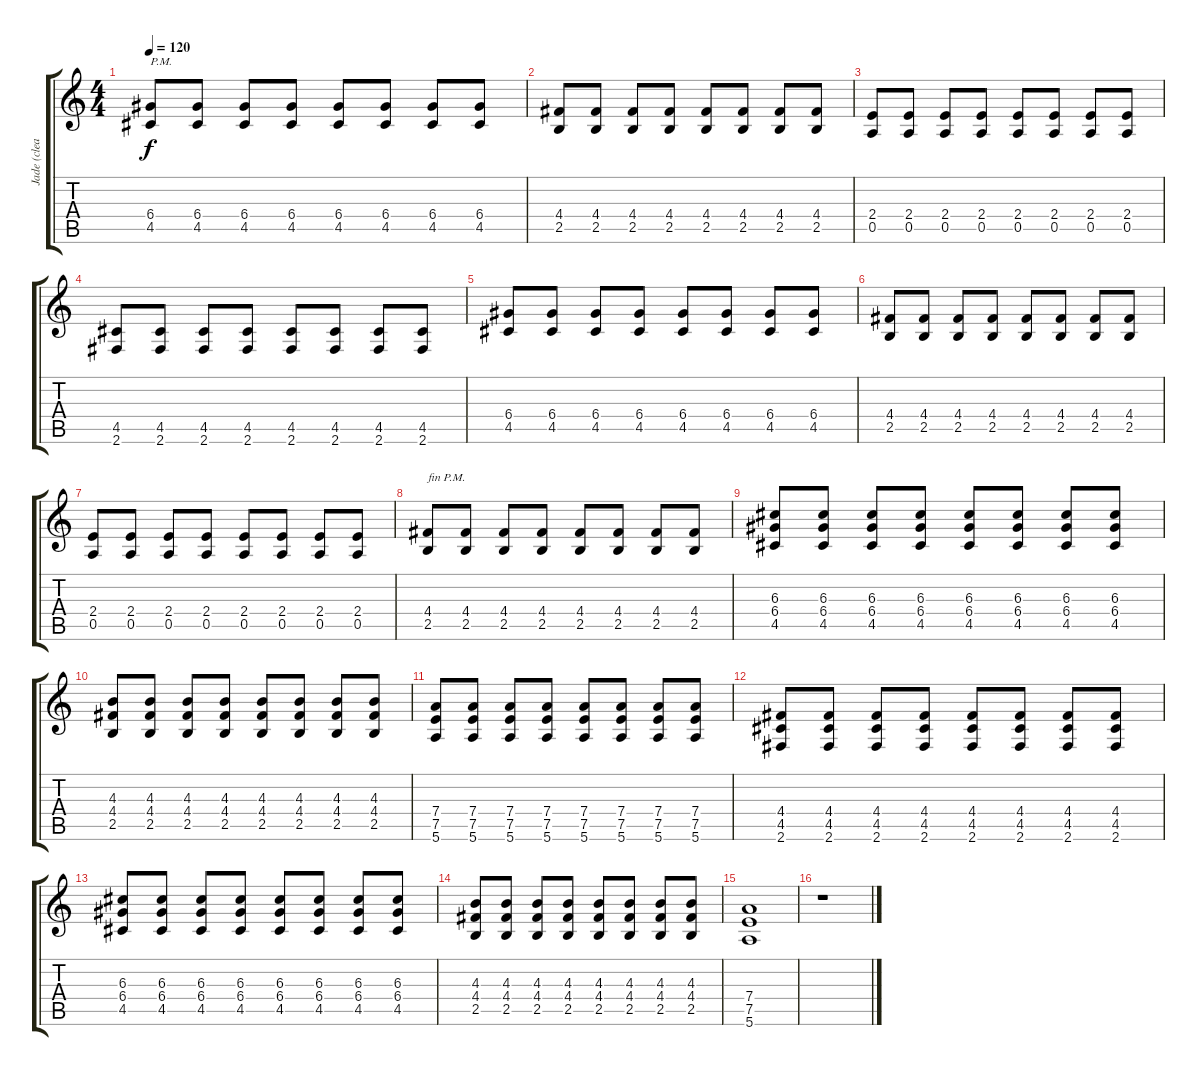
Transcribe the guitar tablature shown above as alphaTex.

\track ("Jade (clean guitare)" "Jade (clea") {instrument electricguitarclean}
\staff {score tabs}
\tuning (E4 B3 G3 D3 A2 E2) {hide}
\ts (4 4)
\tempo 120
\clef g2
\ks c
(6.4 4.5).8{txt "P.M." dy f} (6.4 4.5).8 (6.4 4.5).8 (6.4 4.5).8 (6.4 4.5).8 (6.4 4.5).8 (6.4 4.5).8 (6.4 4.5).8 |
(4.4 2.5).8 (4.4 2.5).8 (4.4 2.5).8 (4.4 2.5).8 (4.4 2.5).8 (4.4 2.5).8 (4.4 2.5).8 (4.4 2.5).8 |
(2.4 0.5).8 (2.4 0.5).8 (2.4 0.5).8 (2.4 0.5).8 (2.4 0.5).8 (2.4 0.5).8 (2.4 0.5).8 (2.4 0.5).8 |
(4.5 2.6).8 (4.5 2.6).8 (4.5 2.6).8 (4.5 2.6).8 (4.5 2.6).8 (4.5 2.6).8 (4.5 2.6).8 (4.5 2.6).8 |
(6.4 4.5).8 (6.4 4.5).8 (6.4 4.5).8 (6.4 4.5).8 (6.4 4.5).8 (6.4 4.5).8 (6.4 4.5).8 (6.4 4.5).8 |
(4.4 2.5).8 (4.4 2.5).8 (4.4 2.5).8 (4.4 2.5).8 (4.4 2.5).8 (4.4 2.5).8 (4.4 2.5).8 (4.4 2.5).8 |
(2.4 0.5).8 (2.4 0.5).8 (2.4 0.5).8 (2.4 0.5).8 (2.4 0.5).8 (2.4 0.5).8 (2.4 0.5).8 (2.4 0.5).8 |
(4.4 2.5).8{txt "fin P.M."} (4.4 2.5).8 (4.4 2.5).8 (4.4 2.5).8 (4.4 2.5).8 (4.4 2.5).8 (4.4 2.5).8 (4.4 2.5).8 |
(6.3 6.4 4.5).8 (6.3 6.4 4.5).8 (6.3 6.4 4.5).8 (6.3 6.4 4.5).8 (6.3 6.4 4.5).8 (6.3 6.4 4.5).8 (6.3 6.4 4.5).8 (6.3 6.4 4.5).8 |
(4.3 4.4 2.5).8 (4.3 4.4 2.5).8 (4.3 4.4 2.5).8 (4.3 4.4 2.5).8 (4.3 4.4 2.5).8 (4.3 4.4 2.5).8 (4.3 4.4 2.5).8 (4.3 4.4 2.5).8 |
(7.4 7.5 5.6).8 (7.4 7.5 5.6).8 (7.4 7.5 5.6).8 (7.4 7.5 5.6).8 (7.4 7.5 5.6).8 (7.4 7.5 5.6).8 (7.4 7.5 5.6).8 (7.4 7.5 5.6).8 |
(4.4 4.5 2.6).8 (4.4 4.5 2.6).8 (4.4 4.5 2.6).8 (4.4 4.5 2.6).8 (4.4 4.5 2.6).8 (4.4 4.5 2.6).8 (4.4 4.5 2.6).8 (4.4 4.5 2.6).8 |
(6.3 6.4 4.5).8 (6.3 6.4 4.5).8 (6.3 6.4 4.5).8 (6.3 6.4 4.5).8 (6.3 6.4 4.5).8 (6.3 6.4 4.5).8 (6.3 6.4 4.5).8 (6.3 6.4 4.5).8 |
(4.3 4.4 2.5).8 (4.3 4.4 2.5).8 (4.3 4.4 2.5).8 (4.3 4.4 2.5).8 (4.3 4.4 2.5).8 (4.3 4.4 2.5).8 (4.3 4.4 2.5).8 (4.3 4.4 2.5).8 |
(7.4 7.5 5.6).1 |
r.1
